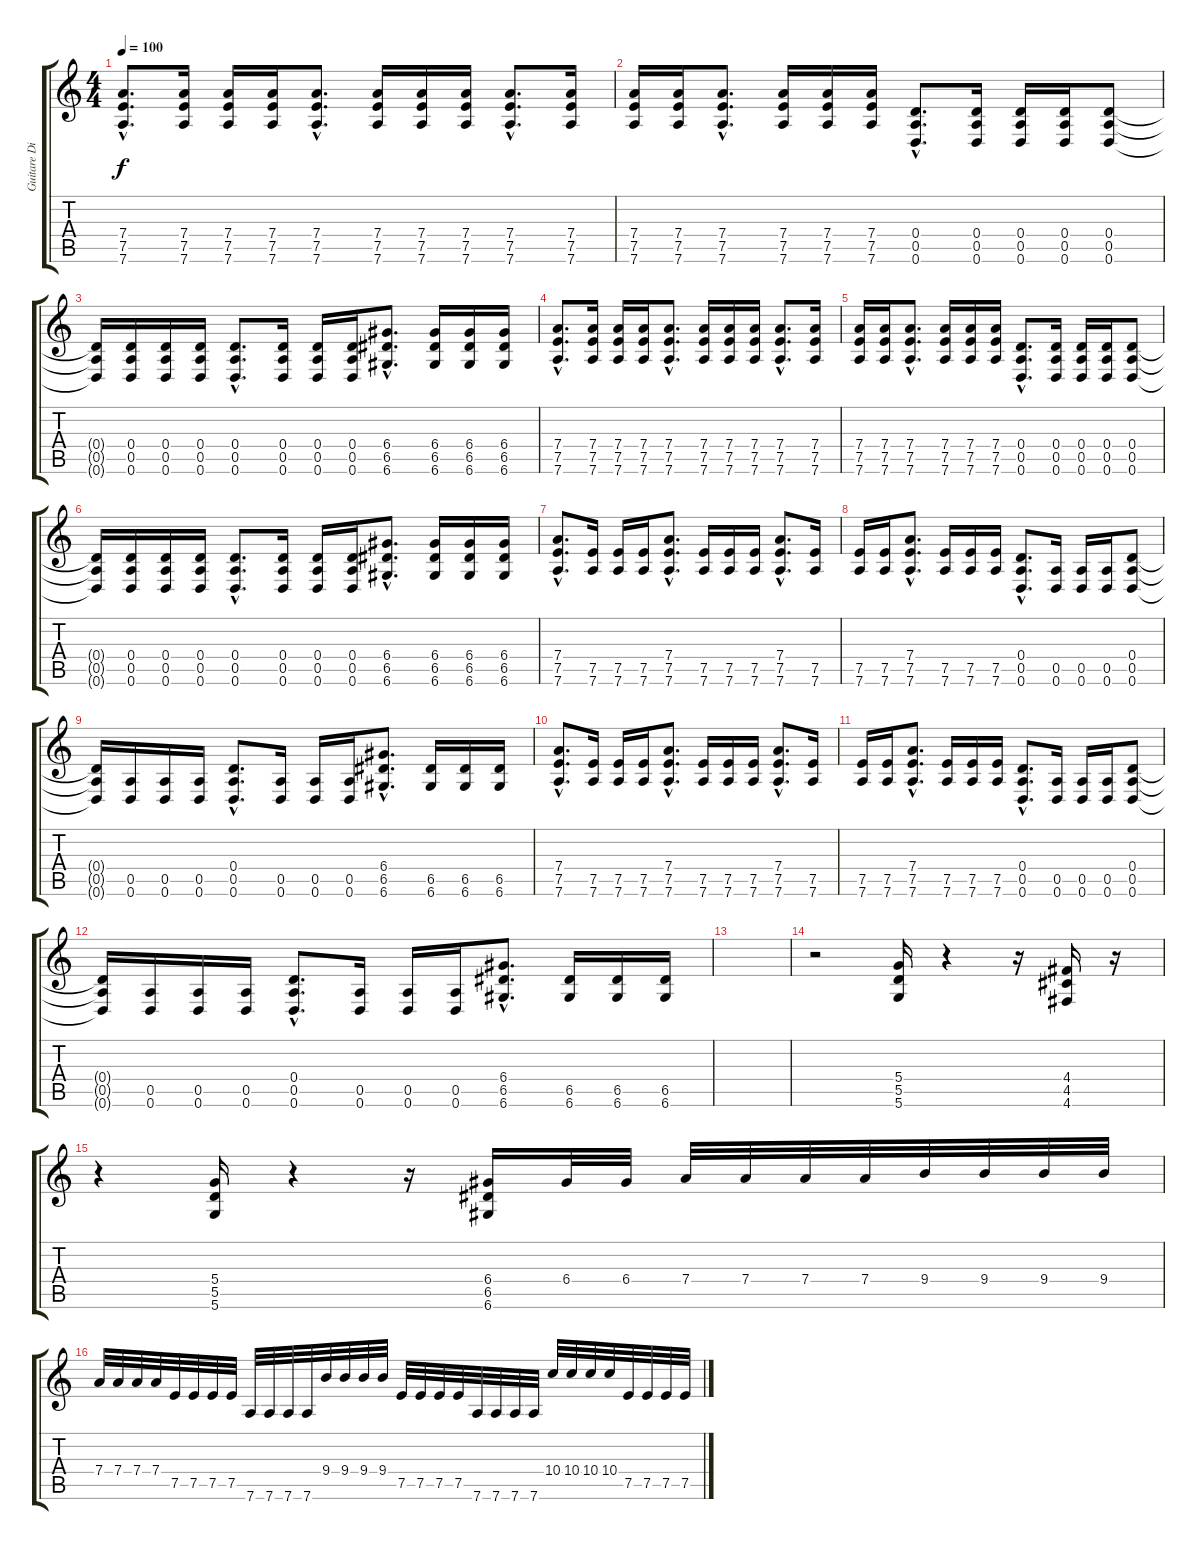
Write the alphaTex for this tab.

\track ("Guitare Distortion 2" "Guitare Di") {instrument distortionguitar}
\staff {score tabs}
\tuning (E4 B3 G3 D3 A2 D2) {hide}
\ts (4 4)
\tempo 100
\clef g2
\ks c
(7.4{hac} 7.5{hac} 7.6{hac}).8{d dy f instrument distortionguitar} (7.4 7.5 7.6).16 (7.4 7.5 7.6).16 (7.4 7.5 7.6).16 (7.4{hac} 7.5{hac} 7.6{hac}).8{d} (7.4 7.5 7.6).16 (7.4 7.5 7.6).16 (7.4 7.5 7.6).16 (7.4{hac} 7.5{hac} 7.6{hac}).8{d} (7.4 7.5 7.6).16 |
(7.4 7.5 7.6).16 (7.4 7.5 7.6).16 (7.4{hac} 7.5{hac} 7.6{hac}).8{d} (7.4 7.5 7.6).16 (7.4 7.5 7.6).16 (7.4 7.5 7.6).16 (0.4{hac} 0.5{hac} 0.6{hac}).8{d} (0.4 0.5 0.6).16 (0.4 0.5 0.6).16 (0.4 0.5 0.6).16 (0.4 0.5 0.6).8 |
(0.4{t} 0.5{t} 0.6{t}).16 (0.4 0.5 0.6).16 (0.4 0.5 0.6).16 (0.4 0.5 0.6).16 (0.4{hac} 0.5{hac} 0.6{hac}).8{d} (0.4 0.5 0.6).16 (0.4 0.5 0.6).16 (0.4 0.5 0.6).16 (6.4{hac} 6.5{hac} 6.6{hac}).8{d} (6.4 6.5 6.6).16 (6.4 6.5 6.6).16 (6.4 6.5 6.6).16 |
(7.4{hac} 7.5{hac} 7.6{hac}).8{d} (7.4 7.5 7.6).16 (7.4 7.5 7.6).16 (7.4 7.5 7.6).16 (7.4{hac} 7.5{hac} 7.6{hac}).8{d} (7.4 7.5 7.6).16 (7.4 7.5 7.6).16 (7.4 7.5 7.6).16 (7.4{hac} 7.5{hac} 7.6{hac}).8{d} (7.4 7.5 7.6).16 |
(7.4 7.5 7.6).16 (7.4 7.5 7.6).16 (7.4{hac} 7.5{hac} 7.6{hac}).8{d} (7.4 7.5 7.6).16 (7.4 7.5 7.6).16 (7.4 7.5 7.6).16 (0.4{hac} 0.5{hac} 0.6{hac}).8{d} (0.4 0.5 0.6).16 (0.4 0.5 0.6).16 (0.4 0.5 0.6).16 (0.4 0.5 0.6).8 |
(0.4{t} 0.5{t} 0.6{t}).16 (0.4 0.5 0.6).16 (0.4 0.5 0.6).16 (0.4 0.5 0.6).16 (0.4{hac} 0.5{hac} 0.6{hac}).8{d} (0.4 0.5 0.6).16 (0.4 0.5 0.6).16 (0.4 0.5 0.6).16 (6.4{hac} 6.5{hac} 6.6{hac}).8{d} (6.4 6.5 6.6).16 (6.4 6.5 6.6).16 (6.4 6.5 6.6).16 |
(7.4{hac} 7.5{hac} 7.6{hac}).8{d} (7.5 7.6).16 (7.5 7.6).16 (7.5 7.6).16 (7.4{hac} 7.5{hac} 7.6{hac}).8{d} (7.5 7.6).16 (7.5 7.6).16 (7.5 7.6).16 (7.4{hac} 7.5{hac} 7.6{hac}).8{d} (7.5 7.6).16 |
(7.5 7.6).16 (7.5 7.6).16 (7.4{hac} 7.5{hac} 7.6{hac}).8{d} (7.5 7.6).16 (7.5 7.6).16 (7.5 7.6).16 (0.4{hac} 0.5{hac} 0.6{hac}).8{d} (0.5 0.6).16 (0.5 0.6).16 (0.5 0.6).16 (0.4 0.5 0.6).8 |
(0.4{t} 0.5{t} 0.6{t}).16 (0.5 0.6).16 (0.5 0.6).16 (0.5 0.6).16 (0.4{hac} 0.5{hac} 0.6{hac}).8{d} (0.5 0.6).16 (0.5 0.6).16 (0.5 0.6).16 (6.4{hac} 6.5{hac} 6.6{hac}).8{d} (6.5 6.6).16 (6.5 6.6).16 (6.5 6.6).16 |
(7.4{hac} 7.5{hac} 7.6{hac}).8{d} (7.5 7.6).16 (7.5 7.6).16 (7.5 7.6).16 (7.4{hac} 7.5{hac} 7.6{hac}).8{d} (7.5 7.6).16 (7.5 7.6).16 (7.5 7.6).16 (7.4{hac} 7.5{hac} 7.6{hac}).8{d} (7.5 7.6).16 |
(7.5 7.6).16 (7.5 7.6).16 (7.4{hac} 7.5{hac} 7.6{hac}).8{d} (7.5 7.6).16 (7.5 7.6).16 (7.5 7.6).16 (0.4{hac} 0.5{hac} 0.6{hac}).8{d} (0.5 0.6).16 (0.5 0.6).16 (0.5 0.6).16 (0.4 0.5 0.6).8 |
(0.4{t} 0.5{t} 0.6{t}).16 (0.5 0.6).16 (0.5 0.6).16 (0.5 0.6).16 (0.4{hac} 0.5{hac} 0.6{hac}).8{d} (0.5 0.6).16 (0.5 0.6).16 (0.5 0.6).16 (6.4{hac} 6.5{hac} 6.6{hac}).8{d} (6.5 6.6).16 (6.5 6.6).16 (6.5 6.6).16 |
|
r.2 (5.4 5.5 5.6).16 r.4 r.16 (4.4 4.5 4.6).16 r.16 |
r.4 (5.4 5.5 5.6).16 r.4 r.16 (6.4 6.5 6.6).16 6.4.32 6.4.32 7.4.32 7.4.32 7.4.32 7.4.32 9.4.32 9.4.32 9.4.32 9.4.32 |
7.4.32 7.4.32 7.4.32 7.4.32 7.5.32 7.5.32 7.5.32 7.5.32 7.6.32 7.6.32 7.6.32 7.6.32 9.4.32 9.4.32 9.4.32 9.4.32 7.5.32 7.5.32 7.5.32 7.5.32 7.6.32 7.6.32 7.6.32 7.6.32 10.4.32 10.4.32 10.4.32 10.4.32 7.5.32 7.5.32 7.5.32 7.5.32
